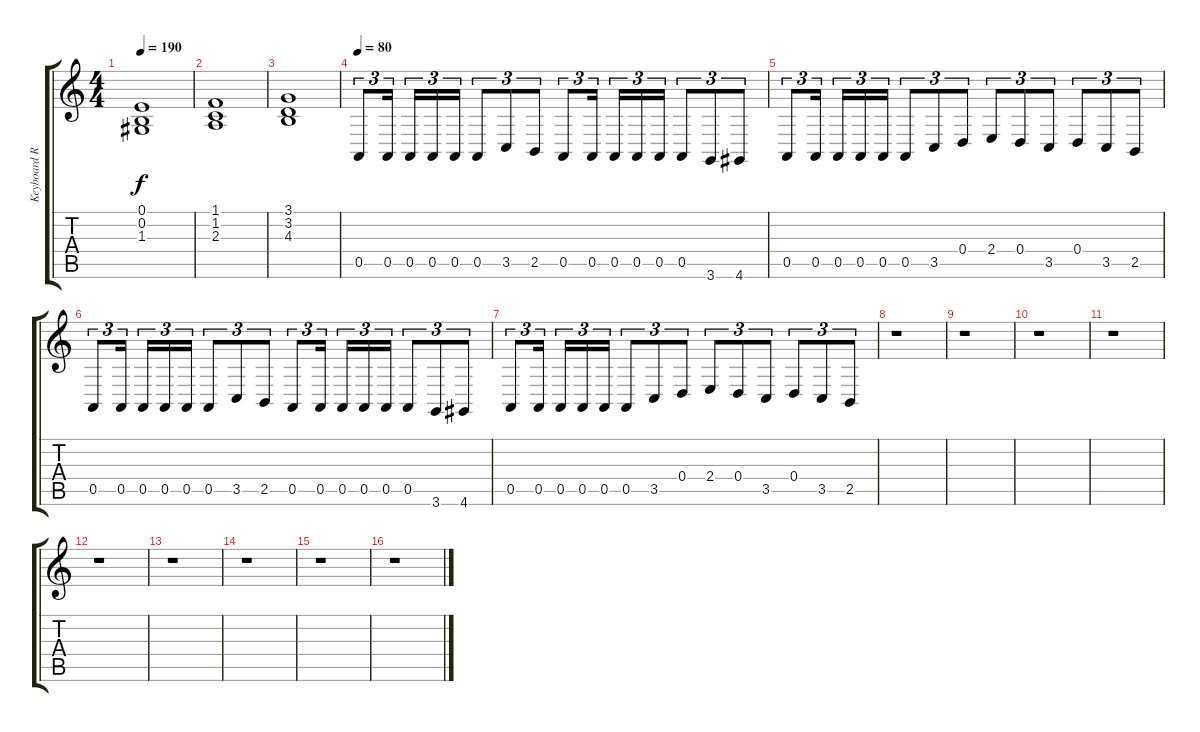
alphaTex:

\track ("Keyboard Right" "Keyboard R") {instrument churchorgan}
\staff {score tabs}
\tuning (E4 B3 G3 D3 A2 E2) {hide}
\ts (4 4)
\tempo 190
\clef g2
\ks c
(0.1 0.2 1.3).1{dy f} |
(1.1 1.2 2.3).1 |
(3.1 3.2 4.3).1 |
\tempo 80
0.5.8{tu (3 2)} 0.5.16{tu (3 2)} 0.5.16{tu (3 2)} 0.5.16{tu (3 2)} 0.5.16{tu (3 2)} 0.5.8{tu (3 2)} 3.5.8{tu (3 2)} 2.5.8{tu (3 2)} 0.5.8{tu (3 2)} 0.5.16{tu (3 2)} 0.5.16{tu (3 2)} 0.5.16{tu (3 2)} 0.5.16{tu (3 2)} 0.5.8{tu (3 2)} 3.6.8{tu (3 2)} 4.6.8{tu (3 2)} |
0.5.8{tu (3 2)} 0.5.16{tu (3 2)} 0.5.16{tu (3 2)} 0.5.16{tu (3 2)} 0.5.16{tu (3 2)} 0.5.8{tu (3 2)} 3.5.8{tu (3 2)} 0.4.8{tu (3 2)} 2.4.8{tu (3 2)} 0.4.8{tu (3 2)} 3.5.8{tu (3 2)} 0.4.8{tu (3 2)} 3.5.8{tu (3 2)} 2.5.8{tu (3 2)} |
0.5.8{tu (3 2)} 0.5.16{tu (3 2)} 0.5.16{tu (3 2)} 0.5.16{tu (3 2)} 0.5.16{tu (3 2)} 0.5.8{tu (3 2)} 3.5.8{tu (3 2)} 2.5.8{tu (3 2)} 0.5.8{tu (3 2)} 0.5.16{tu (3 2)} 0.5.16{tu (3 2)} 0.5.16{tu (3 2)} 0.5.16{tu (3 2)} 0.5.8{tu (3 2)} 3.6.8{tu (3 2)} 4.6.8{tu (3 2)} |
0.5.8{tu (3 2)} 0.5.16{tu (3 2)} 0.5.16{tu (3 2)} 0.5.16{tu (3 2)} 0.5.16{tu (3 2)} 0.5.8{tu (3 2)} 3.5.8{tu (3 2)} 0.4.8{tu (3 2)} 2.4.8{tu (3 2)} 0.4.8{tu (3 2)} 3.5.8{tu (3 2)} 0.4.8{tu (3 2)} 3.5.8{tu (3 2)} 2.5.8{tu (3 2)} |
r.1 |
r.1 |
r.1 |
r.1 |
r.1 |
r.1 |
r.1 |
r.1 |
r.1
